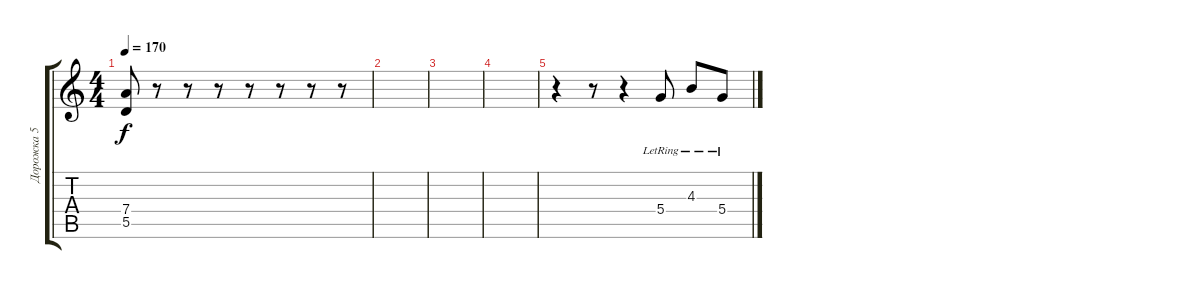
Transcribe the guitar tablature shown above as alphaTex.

\track ("Дорожка 5" "Дорожка 5") {instrument distortionguitar}
\staff {score tabs}
\tuning (E4 B3 G3 D3 A2 E2) {hide}
\ts (4 4)
\tempo 170
\clef g2
\ks c
(7.4 5.5).8{dy f} r.8 r.8 r.8 r.8 r.8 r.8 r.8 |
|
|
|
r.4{volume 9} r.8 r.4 5.4{lr}.8 4.3{lr}.8 5.4{lr}.8
